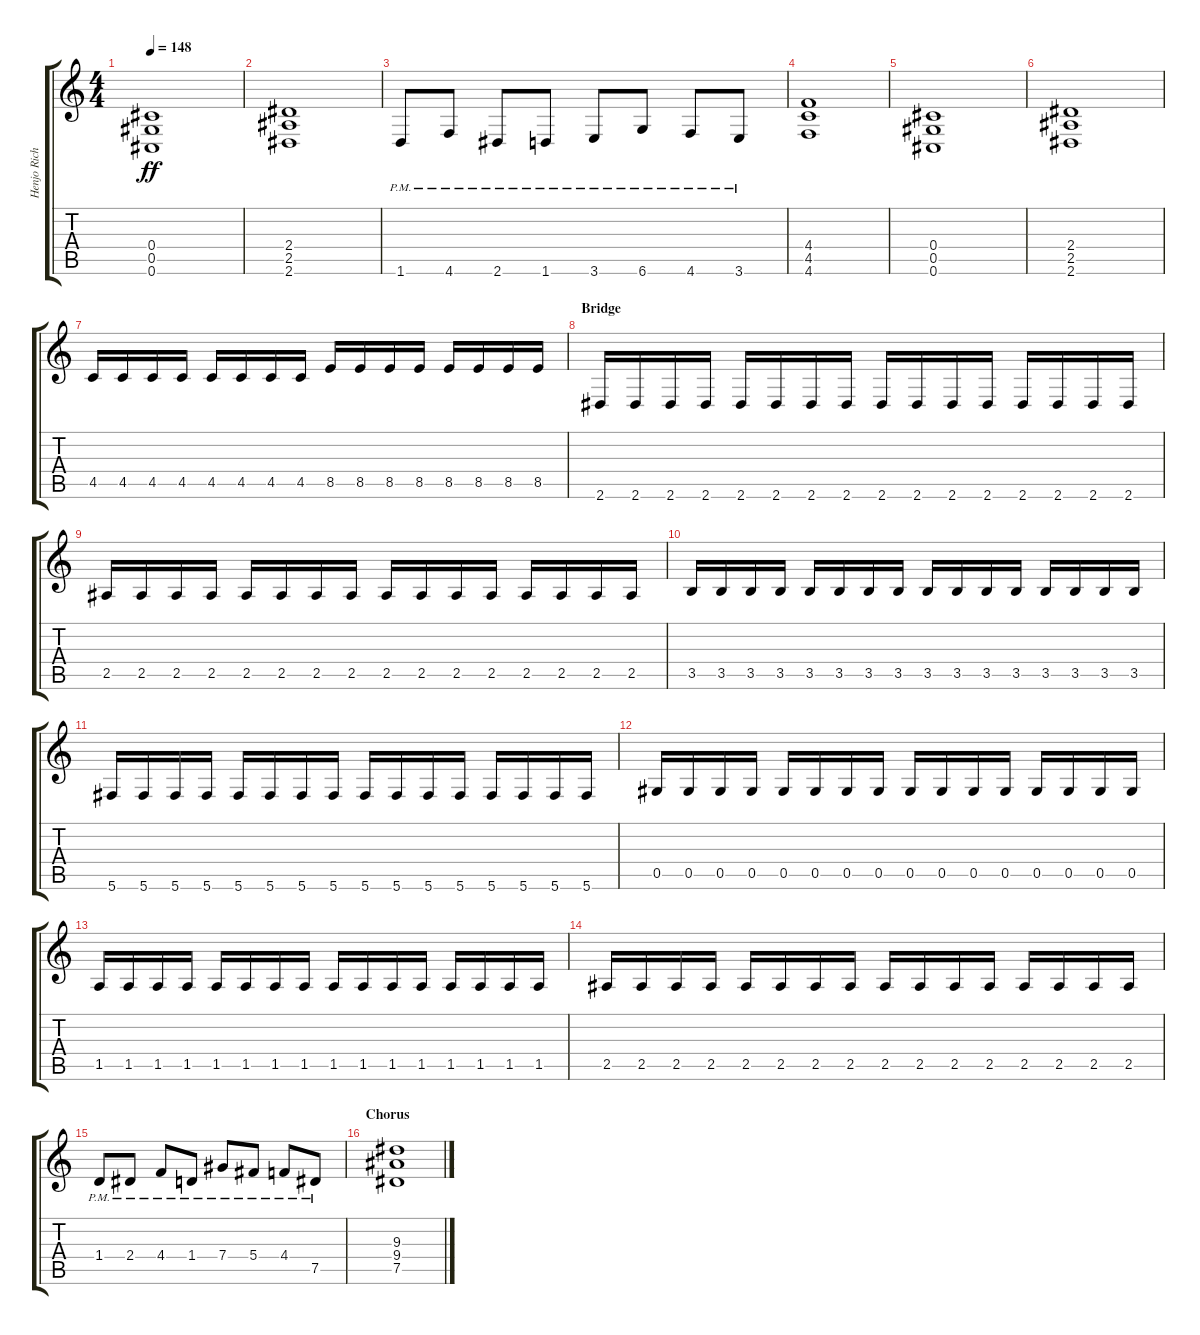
\track ("Henjo Richter<Guiar>" "Henjo Rich") {instrument distortionguitar}
\staff {score tabs}
\tuning (Eb4 Bb3 Gb3 Db3 Ab2 Db2) {hide}
\ts (4 4)
\tempo 148
\clef g2
\ks c
(0.4 0.5 0.6).1{dy ff} |
(2.4 2.5 2.6).1 |
1.6{pm}.8 4.6{pm}.8 2.6{pm}.8 1.6{pm}.8 3.6{pm}.8 6.6{pm}.8 4.6{pm}.8 3.6{pm}.8 |
(4.4 4.5 4.6).1 |
(0.4 0.5 0.6).1 |
(2.4 2.5 2.6).1 |
4.5.16 4.5.16 4.5.16 4.5.16 4.5.16 4.5.16 4.5.16 4.5.16 8.5.16 8.5.16 8.5.16 8.5.16 8.5.16 8.5.16 8.5.16 8.5.16 |
\section ("" "Bridge")
2.6.16 2.6.16 2.6.16 2.6.16 2.6.16 2.6.16 2.6.16 2.6.16 2.6.16 2.6.16 2.6.16 2.6.16 2.6.16 2.6.16 2.6.16 2.6.16 |
2.5.16 2.5.16 2.5.16 2.5.16 2.5.16 2.5.16 2.5.16 2.5.16 2.5.16 2.5.16 2.5.16 2.5.16 2.5.16 2.5.16 2.5.16 2.5.16 |
3.5.16 3.5.16 3.5.16 3.5.16 3.5.16 3.5.16 3.5.16 3.5.16 3.5.16 3.5.16 3.5.16 3.5.16 3.5.16 3.5.16 3.5.16 3.5.16 |
5.6.16 5.6.16 5.6.16 5.6.16 5.6.16 5.6.16 5.6.16 5.6.16 5.6.16 5.6.16 5.6.16 5.6.16 5.6.16 5.6.16 5.6.16 5.6.16 |
0.5.16 0.5.16 0.5.16 0.5.16 0.5.16 0.5.16 0.5.16 0.5.16 0.5.16 0.5.16 0.5.16 0.5.16 0.5.16 0.5.16 0.5.16 0.5.16 |
1.5.16 1.5.16 1.5.16 1.5.16 1.5.16 1.5.16 1.5.16 1.5.16 1.5.16 1.5.16 1.5.16 1.5.16 1.5.16 1.5.16 1.5.16 1.5.16 |
2.5.16 2.5.16 2.5.16 2.5.16 2.5.16 2.5.16 2.5.16 2.5.16 2.5.16 2.5.16 2.5.16 2.5.16 2.5.16 2.5.16 2.5.16 2.5.16 |
1.4{pm}.8 2.4{pm}.8 4.4{pm}.8 1.4{pm}.8 7.4{pm}.8 5.4{pm}.8 4.4{pm}.8 7.5{pm}.8 |
\section ("" "Chorus")
(9.3 9.4 7.5).1
